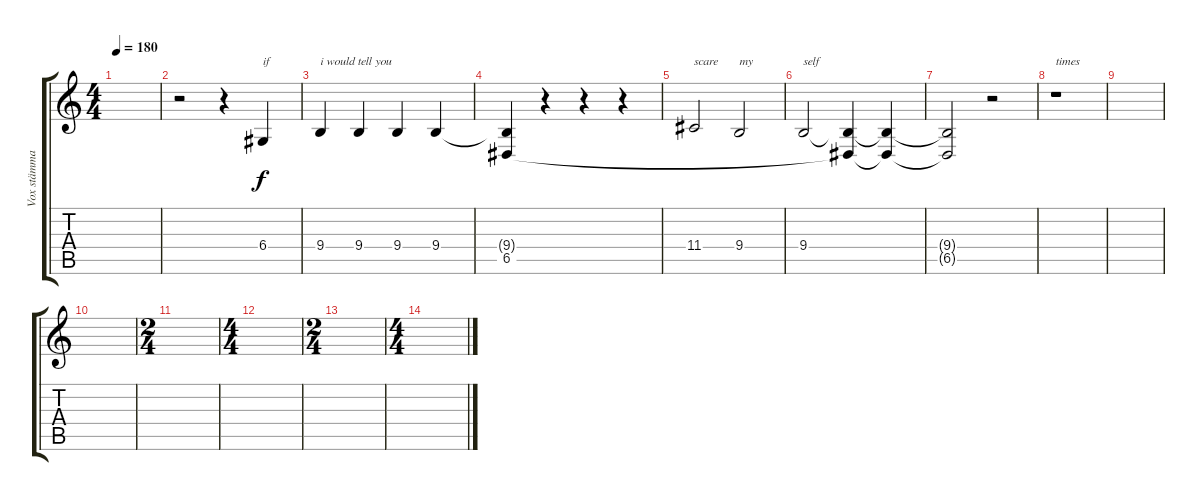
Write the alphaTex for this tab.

\track ("Vox stämma" "Vox stämma") {instrument lead2sawtooth}
\staff {score tabs}
\tuning (E4 B3 G3 D3 A2 E2) {hide}
\ts (4 4)
\tempo 180
\clef g2
\ks c
|
r.2 r.4 6.4.4{txt "if"} |
9.4.4{txt "i would tell you"} 9.4.4 9.4.4 9.4.4 |
(9.4{t} 6.5).4 r.4 r.4 r.4 |
11.4.2{txt "scare"} 9.4.2{txt "my"} |
9.4.2{txt "self"} (9.4{t} 6.5{t}).4 (9.4{t} 6.5{t}).4 |
(9.4{t} 6.5{t}).2 r.2 |
r.1{txt "times"} |
|
|
\ts (2 4)
|
\ts (4 4)
|
\ts (2 4)
|
\ts (4 4)
